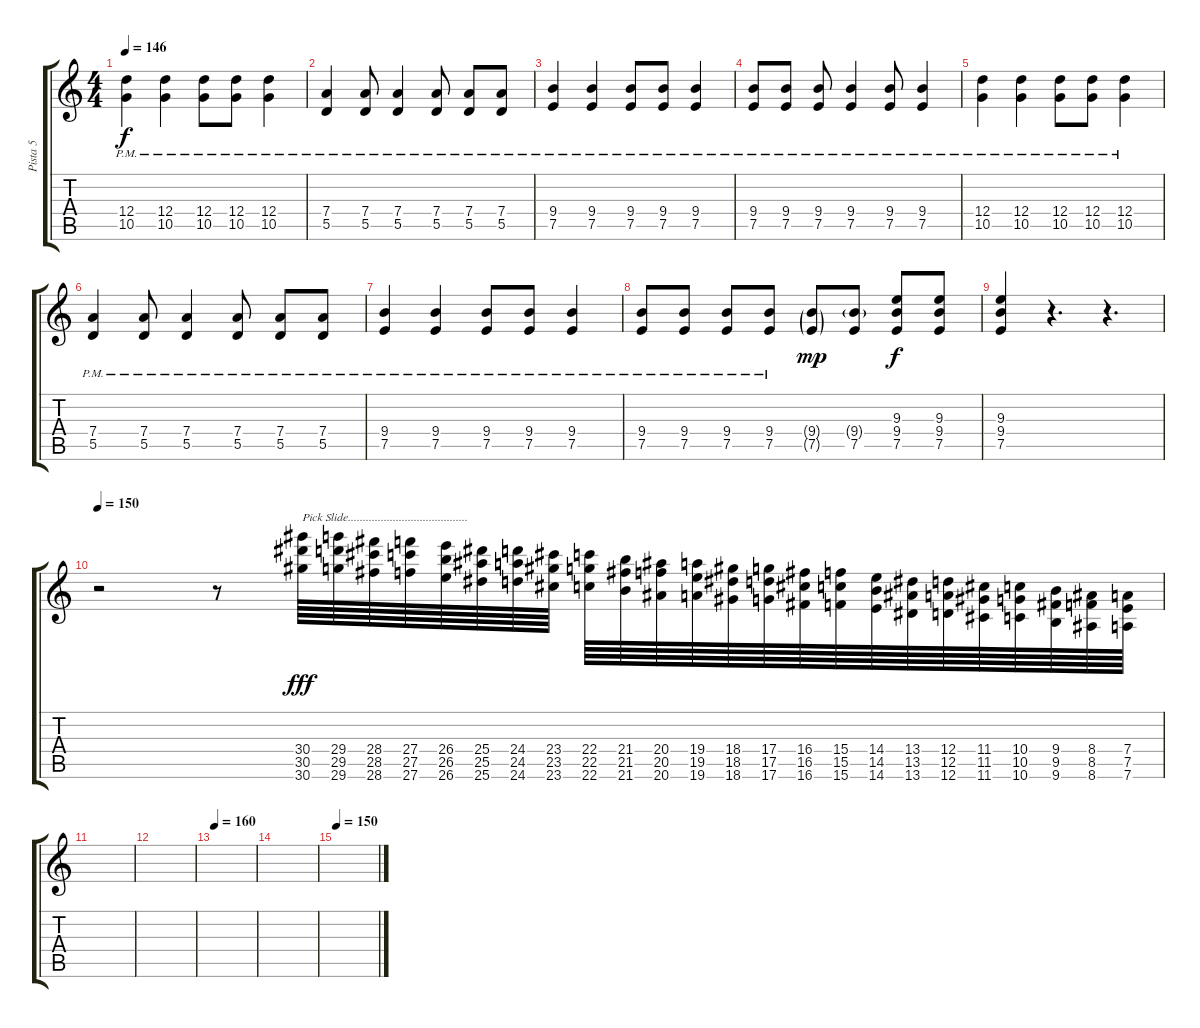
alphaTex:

\track ("Pista 5" "Pista 5") {instrument distortionguitar}
\staff {score tabs}
\tuning (E4 B3 G3 D3 A2 D2) {hide}
\ts (4 4)
\tempo 146
\clef g2
\ks c
(12.4{pm} 10.5{pm}).4{dy f} (12.4{pm} 10.5{pm}).4 (12.4{pm} 10.5{pm}).8 (12.4{pm} 10.5{pm}).8 (12.4{pm} 10.5{pm}).4 |
(7.4{pm} 5.5{pm}).4 (7.4{pm} 5.5{pm}).8 (7.4{pm} 5.5{pm}).4 (7.4{pm} 5.5{pm}).8 (7.4{pm} 5.5{pm}).8 (7.4{pm} 5.5{pm}).8 |
(9.4{pm} 7.5{pm}).4 (9.4{pm} 7.5{pm}).4 (9.4{pm} 7.5{pm}).8 (9.4{pm} 7.5{pm}).8 (9.4{pm} 7.5{pm}).4 |
(9.4{pm} 7.5{pm}).8 (9.4{pm} 7.5{pm}).8 (9.4{pm} 7.5{pm}).8 (9.4{pm} 7.5{pm}).4 (9.4{pm} 7.5{pm}).8 (9.4{pm} 7.5{pm}).4 |
(12.4{pm} 10.5{pm}).4 (12.4{pm} 10.5{pm}).4 (12.4{pm} 10.5{pm}).8 (12.4{pm} 10.5{pm}).8 (12.4{pm} 10.5{pm}).4 |
(7.4{pm} 5.5{pm}).4 (7.4{pm} 5.5{pm}).8 (7.4{pm} 5.5{pm}).4 (7.4{pm} 5.5{pm}).8 (7.4{pm} 5.5{pm}).8 (7.4{pm} 5.5{pm}).8 |
(9.4{pm} 7.5{pm}).4 (9.4{pm} 7.5{pm}).4 (9.4{pm} 7.5{pm}).8 (9.4{pm} 7.5{pm}).8 (9.4{pm} 7.5{pm}).4 |
(9.4{pm} 7.5{pm}).8 (9.4{pm} 7.5{pm}).8 (9.4{pm} 7.5{pm}).8 (9.4{pm} 7.5{pm}).8 (9.4{g} 7.5{g}).8{dy mp} (9.4{g} 7.5).8 (9.3 9.4 7.5).8{dy f} (9.3 9.4 7.5).8 |
(9.3 9.4 7.5).4 r.4{d} r.4{d} |
\tempo 150
r.2 r.8 (30.4 30.5 30.6).64{txt "Pick Slide........................................" dy fff} (29.4 29.5 29.6).64 (28.4 28.5 28.6).64 (27.4 27.5 27.6).64 (26.4 26.5 26.6).64 (25.4 25.5 25.6).64 (24.4 24.5 24.6).64 (23.4 23.5 23.6).64 (22.4 22.5 22.6).64 (21.4 21.5 21.6).64 (20.4 20.5 20.6).64 (19.4 19.5 19.6).64 (18.4 18.5 18.6).64 (17.4 17.5 17.6).64 (16.4 16.5 16.6).64 (15.4 15.5 15.6).64 (14.4 14.5 14.6).64 (13.4 13.5 13.6).64 (12.4 12.5 12.6).64 (11.4 11.5 11.6).64 (10.4 10.5 10.6).64 (9.4 9.5 9.6).64 (8.4 8.5 8.6).64 (7.4 7.5 7.6).64 |
|
|
\tempo 160
|
|
\tempo 150
